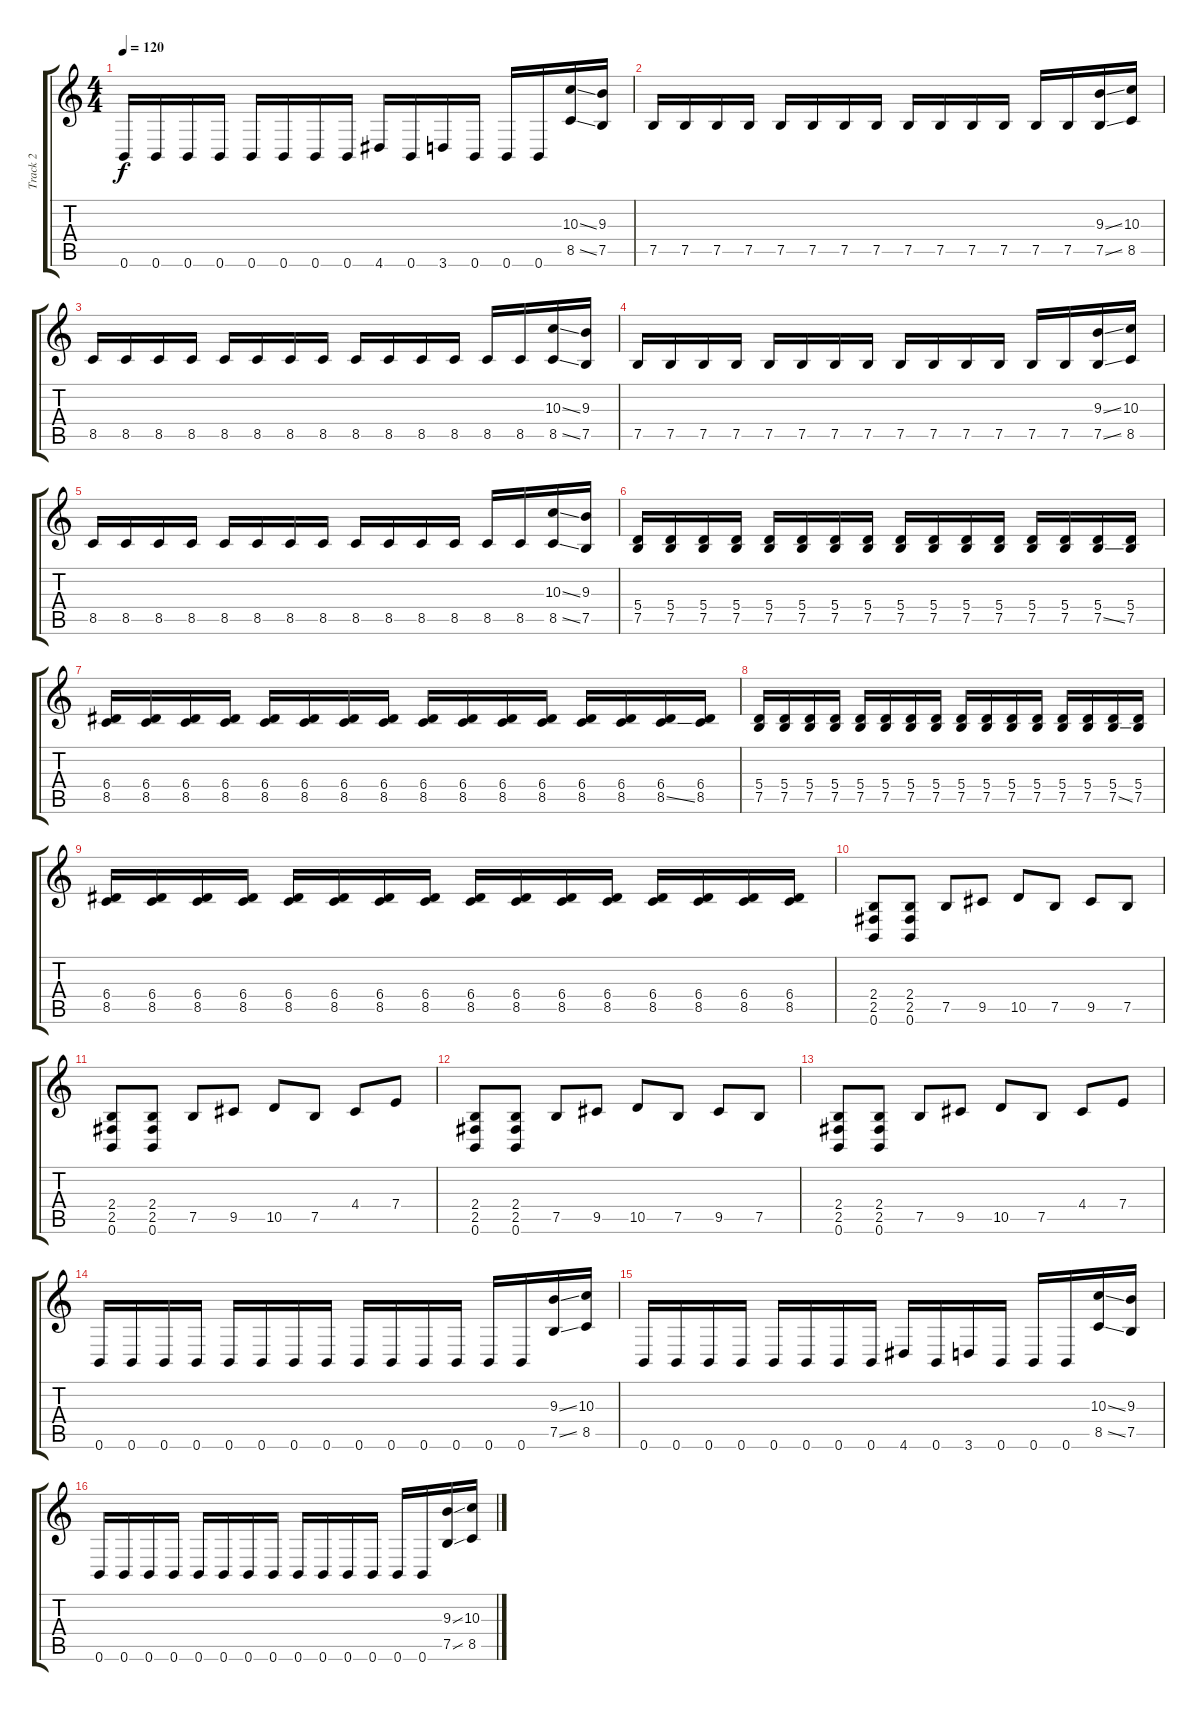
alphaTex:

\track ("Track 2" "Track 2") {instrument overdrivenguitar}
\staff {score tabs}
\tuning (D4 G3 D3 A2 E2 B1) {hide}
\ts (4 4)
\tempo 120
\clef g2
\ks c
0.6.16{dy f} 0.6.16 0.6.16 0.6.16 0.6.16 0.6.16 0.6.16 0.6.16 4.6.16 0.6.16 3.6.16 0.6.16 0.6.16 0.6.16 (10.3{ss} 8.5{ss}).16 (9.3 7.5).16 |
7.5.16 7.5.16 7.5.16 7.5.16 7.5.16 7.5.16 7.5.16 7.5.16 7.5.16 7.5.16 7.5.16 7.5.16 7.5.16 7.5.16 (9.3{ss} 7.5{ss}).16 (10.3 8.5).16 |
8.5.16 8.5.16 8.5.16 8.5.16 8.5.16 8.5.16 8.5.16 8.5.16 8.5.16 8.5.16 8.5.16 8.5.16 8.5.16 8.5.16 (10.3{ss} 8.5{ss}).16 (9.3 7.5).16 |
7.5.16 7.5.16 7.5.16 7.5.16 7.5.16 7.5.16 7.5.16 7.5.16 7.5.16 7.5.16 7.5.16 7.5.16 7.5.16 7.5.16 (9.3{ss} 7.5{ss}).16 (10.3 8.5).16 |
8.5.16 8.5.16 8.5.16 8.5.16 8.5.16 8.5.16 8.5.16 8.5.16 8.5.16 8.5.16 8.5.16 8.5.16 8.5.16 8.5.16 (10.3{ss} 8.5{ss}).16 (9.3 7.5).16 |
(5.4 7.5).16 (5.4 7.5).16 (5.4 7.5).16 (5.4 7.5).16 (5.4 7.5).16 (5.4 7.5).16 (5.4 7.5).16 (5.4 7.5).16 (5.4 7.5).16 (5.4 7.5).16 (5.4 7.5).16 (5.4 7.5).16 (5.4 7.5).16 (5.4 7.5).16 (5.4 7.5{ss}).16 (5.4 7.5).16 |
(6.4 8.5).16 (6.4 8.5).16 (6.4 8.5).16 (6.4 8.5).16 (6.4 8.5).16 (6.4 8.5).16 (6.4 8.5).16 (6.4 8.5).16 (6.4 8.5).16 (6.4 8.5).16 (6.4 8.5).16 (6.4 8.5).16 (6.4 8.5).16 (6.4 8.5).16 (6.4 8.5{ss}).16 (6.4 8.5).16 |
(5.4 7.5).16 (5.4 7.5).16 (5.4 7.5).16 (5.4 7.5).16 (5.4 7.5).16 (5.4 7.5).16 (5.4 7.5).16 (5.4 7.5).16 (5.4 7.5).16 (5.4 7.5).16 (5.4 7.5).16 (5.4 7.5).16 (5.4 7.5).16 (5.4 7.5).16 (5.4 7.5{ss}).16 (5.4 7.5).16 |
(6.4 8.5).16 (6.4 8.5).16 (6.4 8.5).16 (6.4 8.5).16 (6.4 8.5).16 (6.4 8.5).16 (6.4 8.5).16 (6.4 8.5).16 (6.4 8.5).16 (6.4 8.5).16 (6.4 8.5).16 (6.4 8.5).16 (6.4 8.5).16 (6.4 8.5).16 (6.4 8.5).16 (6.4 8.5).16 |
(2.4 2.5 0.6).8 (2.4 2.5 0.6).8 7.5.8 9.5.8 10.5.8 7.5.8 9.5.8 7.5.8 |
(2.4 2.5 0.6).8 (2.4 2.5 0.6).8 7.5.8 9.5.8 10.5.8 7.5.8 4.4.8 7.4.8 |
(2.4 2.5 0.6).8 (2.4 2.5 0.6).8 7.5.8 9.5.8 10.5.8 7.5.8 9.5.8 7.5.8 |
(2.4 2.5 0.6).8 (2.4 2.5 0.6).8 7.5.8 9.5.8 10.5.8 7.5.8 4.4.8 7.4.8 |
0.6.16 0.6.16 0.6.16 0.6.16 0.6.16 0.6.16 0.6.16 0.6.16 0.6.16 0.6.16 0.6.16 0.6.16 0.6.16 0.6.16 (9.3{ss} 7.5{ss}).16 (10.3 8.5).16 |
0.6.16 0.6.16 0.6.16 0.6.16 0.6.16 0.6.16 0.6.16 0.6.16 4.6.16 0.6.16 3.6.16 0.6.16 0.6.16 0.6.16 (10.3{ss} 8.5{ss}).16 (9.3 7.5).16 |
0.6.16 0.6.16 0.6.16 0.6.16 0.6.16 0.6.16 0.6.16 0.6.16 0.6.16 0.6.16 0.6.16 0.6.16 0.6.16 0.6.16 (9.3{ss} 7.5{ss}).16 (10.3 8.5).16
